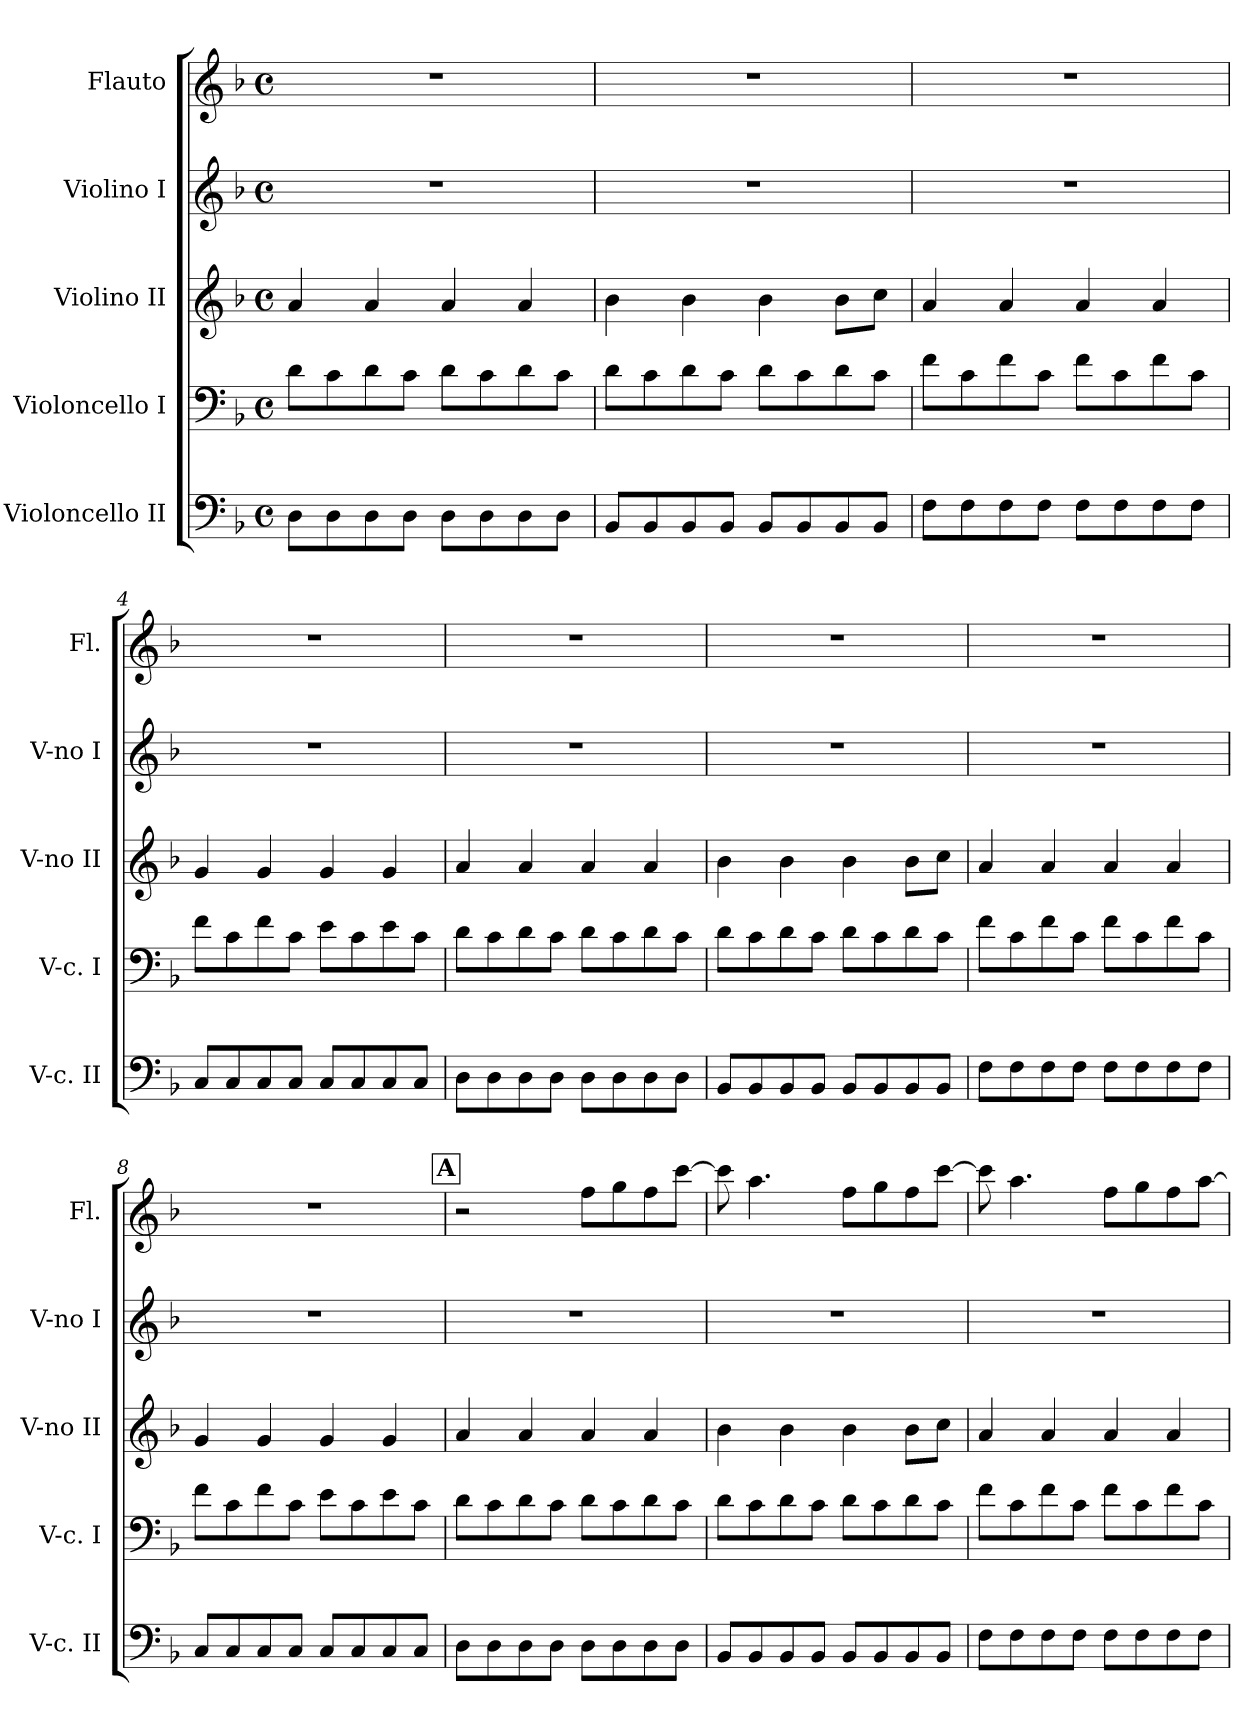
**kern	**kern	**kern	**kern	**kern
*part5	*part4	*part3	*part2	*part1
*staff5	*staff4	*staff3	*staff2	*staff1
*I"Violoncello II	*I"Violoncello I	*I"Violino II	*I"Violino I	*I"Flauto
*I'V-c. II	*I'V-c. I	*I'V-no II	*I'V-no I	*I'Fl.
*clefF4	*clefF4	*clefG2	*clefG2	*clefG2
*k[b-]	*k[b-]	*k[b-]	*k[b-]	*k[b-]
*M4/4	*M4/4	*M4/4	*M4/4	*M4/4
*met(c)	*met(c)	*met(c)	*met(c)	*met(c)
*MM75	*MM75	*MM75	*MM75	*MM75
=1	=1	=1	=1	=1
8D\L	8d\L	4a/	1r	1r
8D\	8c\	.	.	.
8D\	8d\	4a/	.	.
8D\J	8c\J	.	.	.
8D\L	8d\L	4a/	.	.
8D\	8c\	.	.	.
8D\	8d\	4a/	.	.
8D\J	8c\J	.	.	.
=2	=2	=2	=2	=2
8BB-/L	8d\L	4b-\	1r	1r
8BB-/	8c\	.	.	.
8BB-/	8d\	4b-\	.	.
8BB-/J	8c\J	.	.	.
8BB-/L	8d\L	4b-\	.	.
8BB-/	8c\	.	.	.
8BB-/	8d\	8b-\L	.	.
8BB-/J	8c\J	8cc\J	.	.
=3	=3	=3	=3	=3
8F\L	8f\L	4a/	1r	1r
8F\	8c\	.	.	.
8F\	8f\	4a/	.	.
8F\J	8c\J	.	.	.
8F\L	8f\L	4a/	.	.
8F\	8c\	.	.	.
8F\	8f\	4a/	.	.
8F\J	8c\J	.	.	.
!!LO:LB:g=z
=4	=4	=4	=4	=4
8C/L	8f\L	4g/	1r	1r
8C/	8c\	.	.	.
8C/	8f\	4g/	.	.
8C/J	8c\J	.	.	.
8C/L	8e\L	4g/	.	.
8C/	8c\	.	.	.
8C/	8e\	4g/	.	.
8C/J	8c\J	.	.	.
=5	=5	=5	=5	=5
8D\L	8d\L	4a/	1r	1r
8D\	8c\	.	.	.
8D\	8d\	4a/	.	.
8D\J	8c\J	.	.	.
8D\L	8d\L	4a/	.	.
8D\	8c\	.	.	.
8D\	8d\	4a/	.	.
8D\J	8c\J	.	.	.
=6	=6	=6	=6	=6
8BB-/L	8d\L	4b-\	1r	1r
8BB-/	8c\	.	.	.
8BB-/	8d\	4b-\	.	.
8BB-/J	8c\J	.	.	.
8BB-/L	8d\L	4b-\	.	.
8BB-/	8c\	.	.	.
8BB-/	8d\	8b-\L	.	.
8BB-/J	8c\J	8cc\J	.	.
!!LO:PB:g=z
=7	=7	=7	=7	=7
8F\L	8f\L	4a/	1r	1r
8F\	8c\	.	.	.
8F\	8f\	4a/	.	.
8F\J	8c\J	.	.	.
8F\L	8f\L	4a/	.	.
8F\	8c\	.	.	.
8F\	8f\	4a/	.	.
8F\J	8c\J	.	.	.
=8	=8	=8	=8	=8
8C/L	8f\L	4g/	1r	1r
8C/	8c\	.	.	.
8C/	8f\	4g/	.	.
8C/J	8c\J	.	.	.
8C/L	8e\L	4g/	.	.
8C/	8c\	.	.	.
8C/	8e\	4g/	.	.
8C/J	8c\J	.	.	.
!!LO:REH:place=s1:a:B:fs=14:t=A
=9	=9	=9	=9	=9
8D\L	8d\L	4a/	1r	2r
8D\	8c\	.	.	.
8D\	8d\	4a/	.	.
8D\J	8c\J	.	.	.
8D\L	8d\L	4a/	.	8ff\L
8D\	8c\	.	.	8gg\
8D\	8d\	4a/	.	8ff\
8D\J	8c\J	.	.	[8ccc\J
!!LO:LB:g=z
=10	=10	=10	=10	=10
8BB-/L	8d\L	4b-\	1r	8ccc\]
8BB-/	8c\	.	.	4.aa\
8BB-/	8d\	4b-\	.	.
8BB-/J	8c\J	.	.	.
8BB-/L	8d\L	4b-\	.	8ff\L
8BB-/	8c\	.	.	8gg\
8BB-/	8d\	8b-\L	.	8ff\
8BB-/J	8c\J	8cc\J	.	[8ccc\J
=11	=11	=11	=11	=11
8F\L	8f\L	4a/	1r	8ccc\]
8F\	8c\	.	.	4.aa\
8F\	8f\	4a/	.	.
8F\J	8c\J	.	.	.
8F\L	8f\L	4a/	.	8ff\L
8F\	8c\	.	.	8gg\
8F\	8f\	4a/	.	8ff\
8F\J	8c\J	.	.	[8aa\J
=	=	=	=	=
*-	*-	*-	*-	*-
